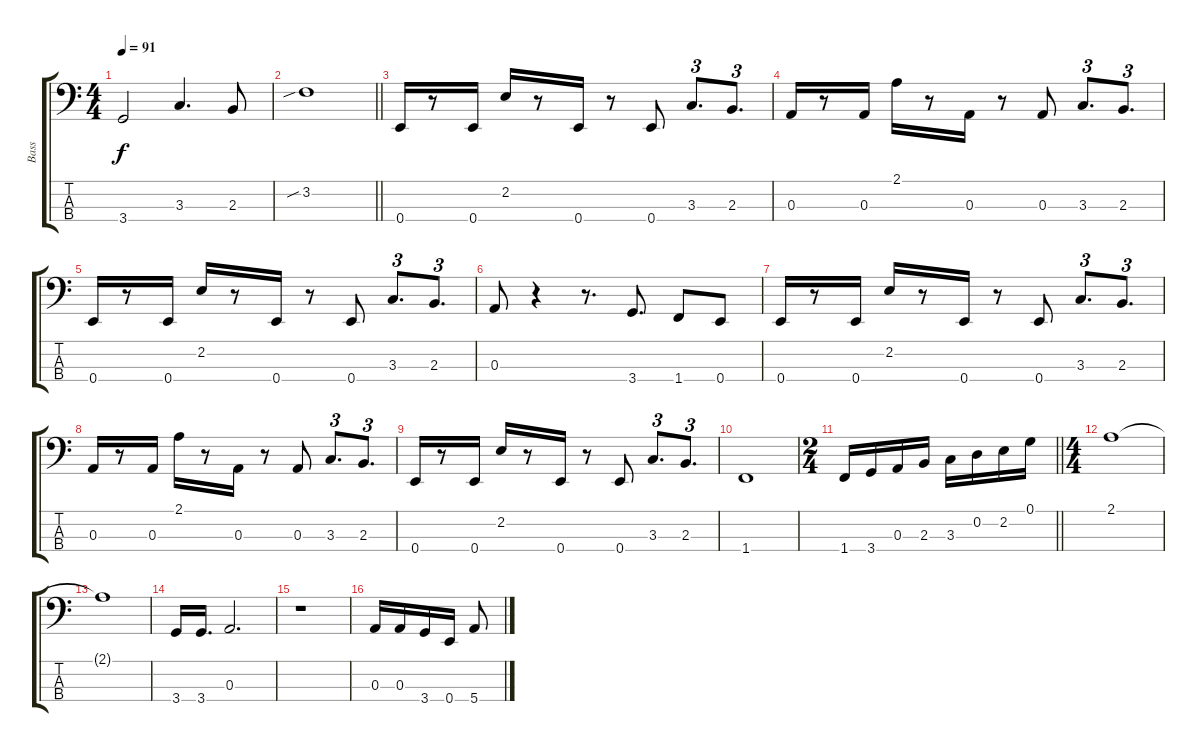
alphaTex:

\track ("Bass" "Bass") {instrument electricbassfinger}
\staff {score tabs}
\tuning (G2 D2 A1 E1) {hide}
\ts (4 4)
\tempo 91
\clef f4
\ks c
3.4.2{dy f} 3.3.4{d} 2.3.8 |
\barLineRight lightlight
3.2{sib}.1 |
0.4.16 r.8 0.4.16 2.2.16 r.8 0.4.16 r.8 0.4.8 3.3.8{d tu (3 2)} 2.3.8{d tu (3 2)} |
0.3.16 r.8 0.3.16 2.1.16 r.8 0.3.16 r.8 0.3.8 3.3.8{d tu (3 2)} 2.3.8{d tu (3 2)} |
0.4.16 r.8 0.4.16 2.2.16 r.8 0.4.16 r.8 0.4.8 3.3.8{d tu (3 2)} 2.3.8{d tu (3 2)} |
0.3.8 r.4 r.8{d} 3.4.8{d} 1.4.8 0.4.8 |
0.4.16 r.8 0.4.16 2.2.16 r.8 0.4.16 r.8 0.4.8 3.3.8{d tu (3 2)} 2.3.8{d tu (3 2)} |
0.3.16 r.8 0.3.16 2.1.16 r.8 0.3.16 r.8 0.3.8 3.3.8{d tu (3 2)} 2.3.8{d tu (3 2)} |
0.4.16 r.8 0.4.16 2.2.16 r.8 0.4.16 r.8 0.4.8 3.3.8{d tu (3 2)} 2.3.8{d tu (3 2)} |
1.4.1 |
\ts (2 4)
\barLineRight lightlight
1.4.16 3.4.16 0.3.16 2.3.16 3.3.16 0.2.16 2.2.16 0.1.16 |
\ts (4 4)
2.1.1 |
2.1{t}.1 |
3.4.16 3.4.16{d} 0.3.2{d} |
r.1 |
0.3.16 0.3.16 3.4.16 0.4.16 5.4.8
